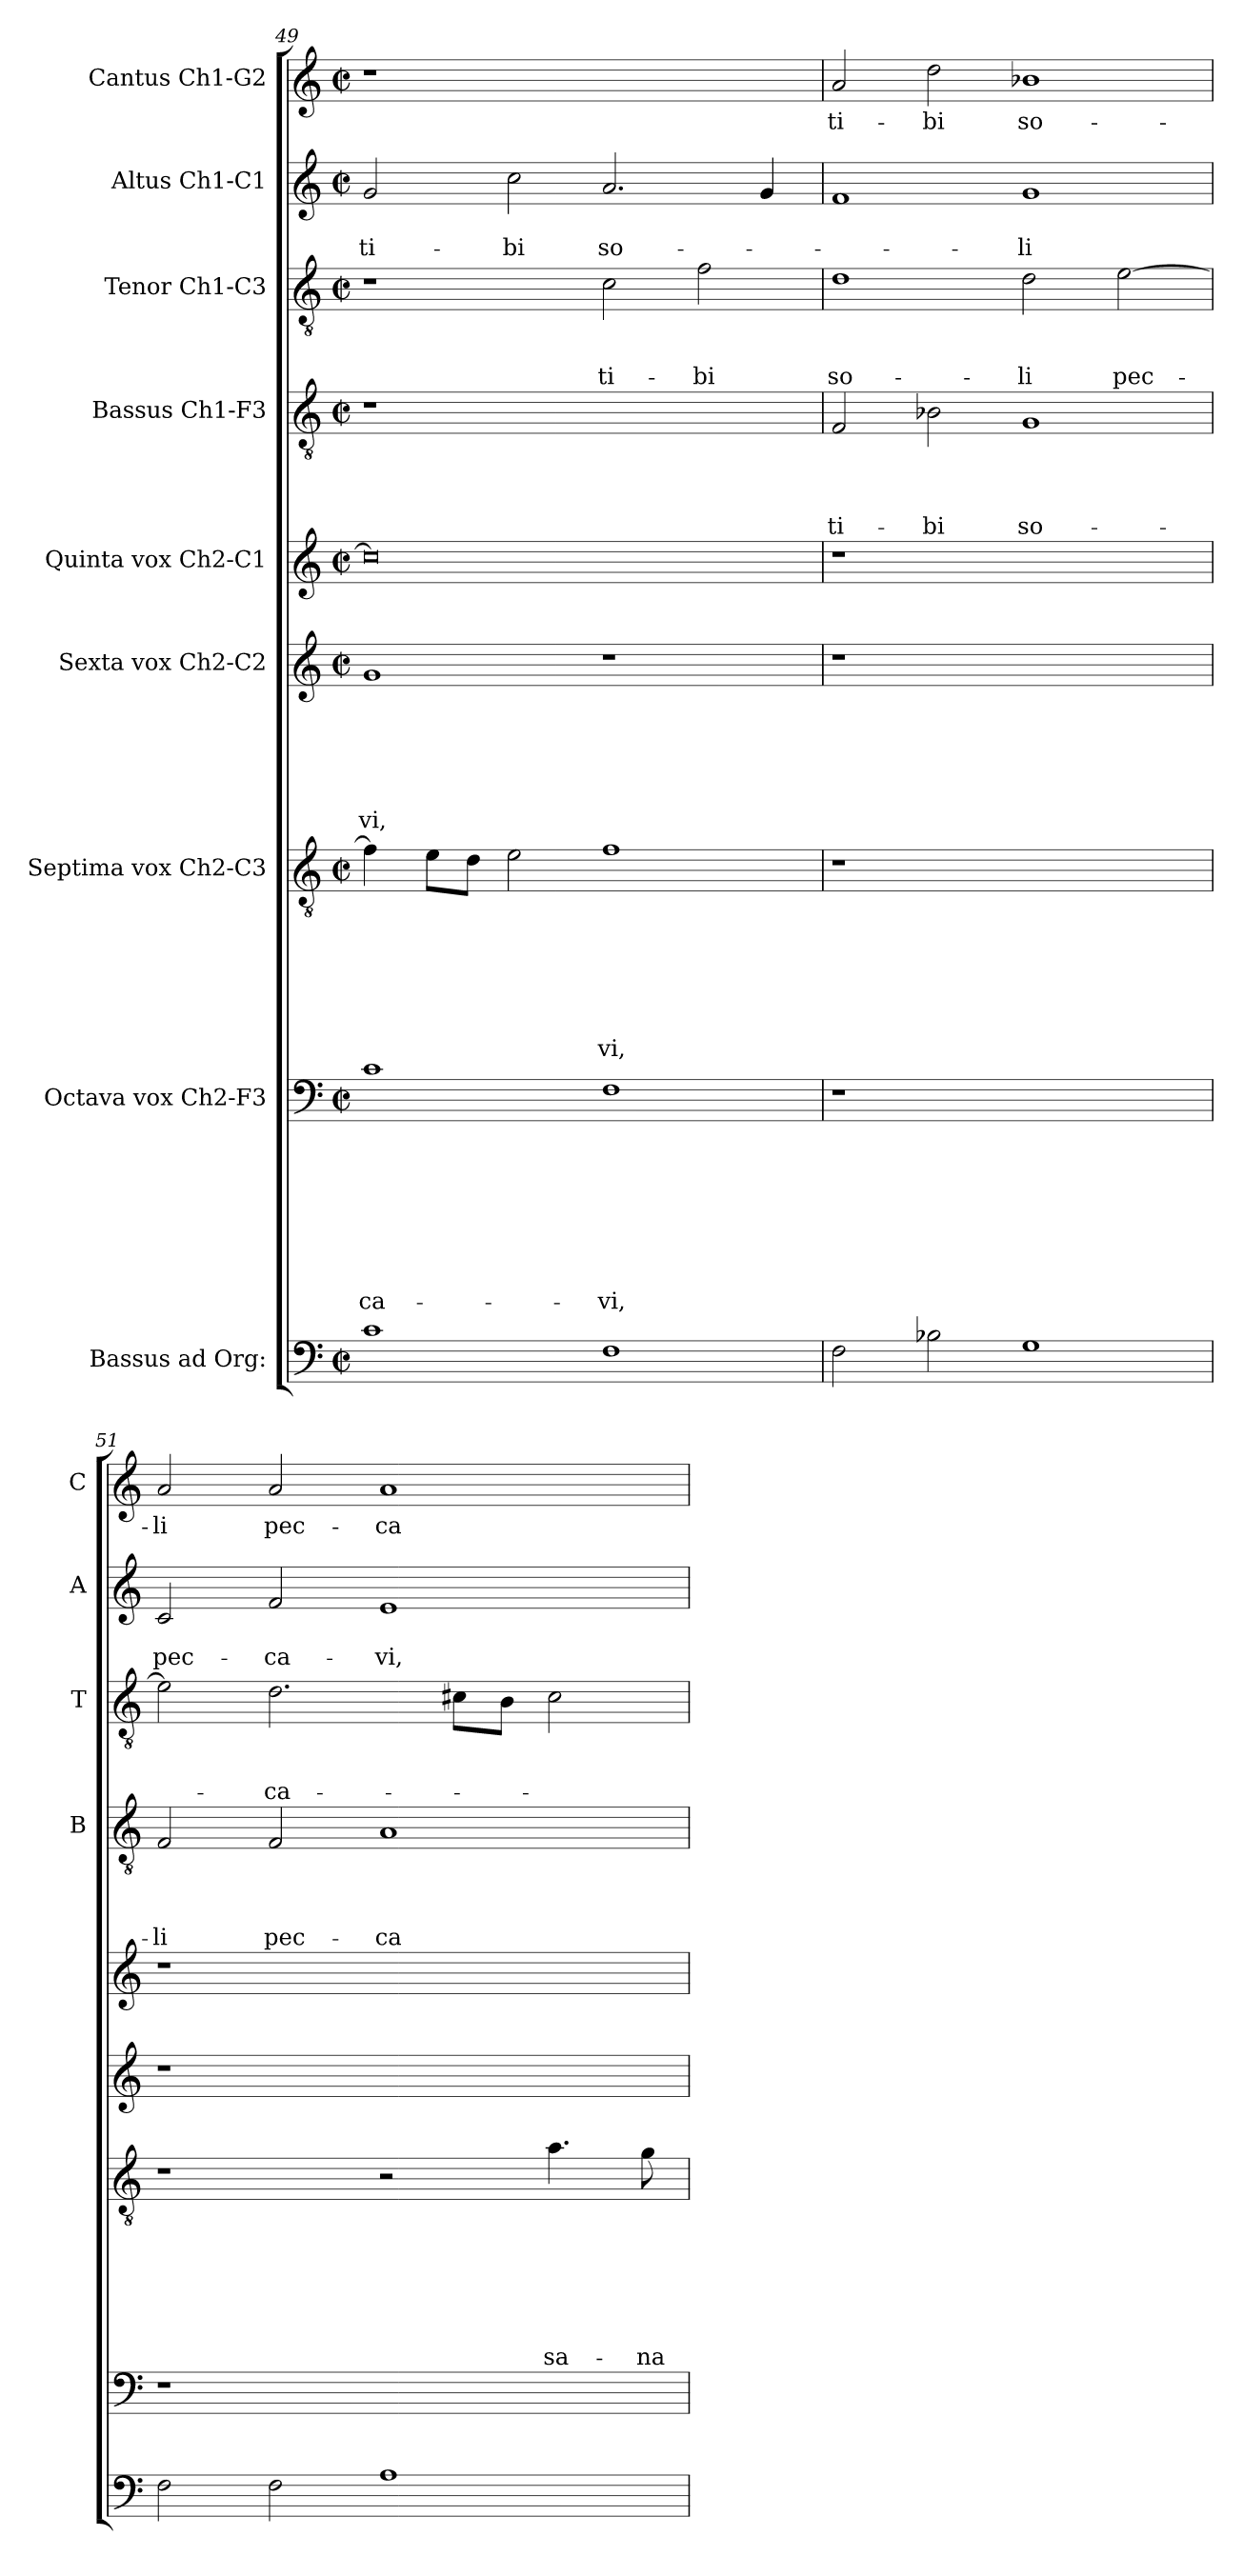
**kern	**kern	**text	**text	**text	**text	**text	**text	**text	**text	**kern	**text	**text	**text	**text	**text	**text	**text	**kern	**text	**text	**text	**text	**text	**text	**kern	**kern	**text	**text	**text	**text	**kern	**text	**text	**text	**kern	**text	**text	**kern	**text
*part9	*part8	*part8	*part8	*part8	*part8	*part8	*part8	*part8	*part8	*part7	*part7	*part7	*part7	*part7	*part7	*part7	*part7	*part6	*part6	*part6	*part6	*part6	*part6	*part6	*part5	*part4	*part4	*part4	*part4	*part4	*part3	*part3	*part3	*part3	*part2	*part2	*part2	*part1	*part1
*staff9	*staff8	*staff8	*staff8	*staff8	*staff8	*staff8	*staff8	*staff8	*staff8	*staff7	*staff7	*staff7	*staff7	*staff7	*staff7	*staff7	*staff7	*staff6	*staff6	*staff6	*staff6	*staff6	*staff6	*staff6	*staff5	*staff4	*staff4	*staff4	*staff4	*staff4	*staff3	*staff3	*staff3	*staff3	*staff2	*staff2	*staff2	*staff1	*staff1
*I"Bassus ad Org:	*I"Octava vox Ch2-F3	*	*	*	*	*	*	*	*	*I"Septima vox Ch2-C3	*	*	*	*	*	*	*	*I"Sexta vox Ch2-C2	*	*	*	*	*	*	*I"Quinta vox Ch2-C1	*I"Bassus Ch1-F3	*	*	*	*	*I"Tenor Ch1-C3	*	*	*	*I"Altus Ch1-C1	*	*	*I"Cantus Ch1-G2	*
*	*	*	*	*	*	*	*	*	*	*	*	*	*	*	*	*	*	*	*	*	*	*	*	*	*	*I'B	*	*	*	*	*I'T	*	*	*	*I'A	*	*	*I'C	*
*clefF4	*clefF4	*	*	*	*	*	*	*	*	*clefGv2	*	*	*	*	*	*	*	*clefG2	*	*	*	*	*	*	*clefG2	*clefGv2	*	*	*	*	*clefGv2	*	*	*	*clefG2	*	*	*clefG2	*
*k[]	*k[]	*	*	*	*	*	*	*	*	*k[]	*	*	*	*	*	*	*	*k[]	*	*	*	*	*	*	*k[]	*k[]	*	*	*	*	*k[]	*	*	*	*k[]	*	*	*k[]	*
*C:	*C:	*	*	*	*	*	*	*	*	*C:	*	*	*	*	*	*	*	*C:	*	*	*	*	*	*	*C:	*C:	*	*	*	*	*C:	*	*	*	*C:	*	*	*C:	*
*M2/2	*M2/2	*	*	*	*	*	*	*	*	*M2/2	*	*	*	*	*	*	*	*M2/2	*	*	*	*	*	*	*M2/2	*M2/2	*	*	*	*	*M2/2	*	*	*	*M2/2	*	*	*M2/2	*
*met(c|)	*met(c|)	*	*	*	*	*	*	*	*	*met(c|)	*	*	*	*	*	*	*	*met(c|)	*	*	*	*	*	*	*met(c|)	*met(c|)	*	*	*	*	*met(c|)	*	*	*	*met(c|)	*	*	*met(c|)	*
=49	=49	=49	=49	=49	=49	=49	=49	=49	=49	=49	=49	=49	=49	=49	=49	=49	=49	=49	=49	=49	=49	=49	=49	=49	=49	=49	=49	=49	=49	=49	=49	=49	=49	=49	=49	=49	=49	=49	=49
!	!	!	!	!	!	!	!	!	!LO:LY:b	!	!	!	!	!	!	!	!	!	!	!	!	!	!	!LO:LY:b	!	!	!	!	!	!	!	!	!	!	!	!	!LO:LY:b	!	!
1c	1c	.	.	.	.	.	.	.	-ca-	4f\]	.	.	.	.	.	.	.	1g	.	.	.	.	.	-vi,	0cc]	1r	.	.	.	.	1r	.	.	.	2g/	.	ti-	1r	.
.	.	.	.	.	.	.	.	.	.	8e\L	.	.	.	.	.	.	.	.	.	.	.	.	.	.	.	.	.	.	.	.	.	.	.	.	.	.	.	.	.
.	.	.	.	.	.	.	.	.	.	8d\J	.	.	.	.	.	.	.	.	.	.	.	.	.	.	.	.	.	.	.	.	.	.	.	.	.	.	.	.	.
!	!	!	!	!	!	!	!	!	!	!	!	!	!	!	!	!	!	!	!	!	!	!	!	!	!	!	!	!	!	!	!	!	!	!	!	!	!LO:LY:b	!	!
.	.	.	.	.	.	.	.	.	.	2e\	.	.	.	.	.	.	.	.	.	.	.	.	.	.	.	.	.	.	.	.	.	.	.	.	2cc\	.	-bi	.	.
!	!	!	!	!	!	!	!	!	!LO:LY:b	!	!	!	!	!	!	!	!LO:LY:b	!	!	!	!	!	!	!	!	!	!	!	!	!	!	!	!	!LO:LY:b	!	!	!LO:LY:b	!	!
1F	1F	.	.	.	.	.	.	.	-vi,	1f	.	.	.	.	.	.	-vi,	1r	.	.	.	.	.	.	.	1ryy	.	.	.	.	2c\	.	.	ti-	2.a/	.	so-	1ryy	.
!	!	!	!	!	!	!	!	!	!	!	!	!	!	!	!	!	!	!	!	!	!	!	!	!	!	!	!	!	!	!	!	!	!	!LO:LY:b	!	!	!	!	!
.	.	.	.	.	.	.	.	.	.	.	.	.	.	.	.	.	.	.	.	.	.	.	.	.	.	.	.	.	.	.	2f\	.	.	-bi	.	.	.	.	.
.	.	.	.	.	.	.	.	.	.	.	.	.	.	.	.	.	.	.	.	.	.	.	.	.	.	.	.	.	.	.	.	.	.	.	4g/	.	.	.	.
!!LO:PB:g=z
=50	=50	=50	=50	=50	=50	=50	=50	=50	=50	=50	=50	=50	=50	=50	=50	=50	=50	=50	=50	=50	=50	=50	=50	=50	=50	=50	=50	=50	=50	=50	=50	=50	=50	=50	=50	=50	=50	=50	=50
!	!	!	!	!	!	!	!	!	!	!	!	!	!	!	!	!	!	!	!	!	!	!	!	!	!	!	!	!	!	!LO:LY:b	!	!	!	!LO:LY:b	!	!	!	!	!LO:LY:b
2F\	1r	.	.	.	.	.	.	.	.	1r	.	.	.	.	.	.	.	1r	.	.	.	.	.	.	1r	2F/	.	.	.	ti-	1d	.	.	so-	1f	.	.	2a/	ti-
!	!	!	!	!	!	!	!	!	!	!	!	!	!	!	!	!	!	!	!	!	!	!	!	!	!	!	!	!	!	!LO:LY:b	!	!	!	!	!	!	!	!	!LO:LY:b
2B-X\	.	.	.	.	.	.	.	.	.	.	.	.	.	.	.	.	.	.	.	.	.	.	.	.	.	2B-X\	.	.	.	-bi	.	.	.	.	.	.	.	2dd\	-bi
!	!	!	!	!	!	!	!	!	!	!	!	!	!	!	!	!	!	!	!	!	!	!	!	!	!	!	!	!	!	!LO:LY:b	!	!	!	!LO:LY:b	!	!	!LO:LY:b	!	!LO:LY:b
1G	1ryy	.	.	.	.	.	.	.	.	1ryy	.	.	.	.	.	.	.	1ryy	.	.	.	.	.	.	1ryy	1G	.	.	.	so-	2d\	.	.	-li	1g	.	-li	1b-X	so-
!	!	!	!	!	!	!	!	!	!	!	!	!	!	!	!	!	!	!	!	!	!	!	!	!	!	!	!	!	!	!	!	!	!	!LO:LY:b	!	!	!	!	!
.	.	.	.	.	.	.	.	.	.	.	.	.	.	.	.	.	.	.	.	.	.	.	.	.	.	.	.	.	.	.	[2e\	.	.	pec-	.	.	.	.	.
=51	=51	=51	=51	=51	=51	=51	=51	=51	=51	=51	=51	=51	=51	=51	=51	=51	=51	=51	=51	=51	=51	=51	=51	=51	=51	=51	=51	=51	=51	=51	=51	=51	=51	=51	=51	=51	=51	=51	=51
!	!	!	!	!	!	!	!	!	!	!	!	!	!	!	!	!	!	!	!	!	!	!	!	!	!	!	!	!	!	!LO:LY:b	!	!	!	!	!	!	!LO:LY:b	!	!LO:LY:b
2F\	1r	.	.	.	.	.	.	.	.	1r	.	.	.	.	.	.	.	1r	.	.	.	.	.	.	1r	2F/	.	.	.	-li	2e\]	.	.	.	2c/	.	pec-	2a/	-li
!	!	!	!	!	!	!	!	!	!	!	!	!	!	!	!	!	!	!	!	!	!	!	!	!	!	!	!	!	!	!LO:LY:b	!	!	!	!LO:LY:b	!	!	!LO:LY:b	!	!LO:LY:b
2F\	.	.	.	.	.	.	.	.	.	.	.	.	.	.	.	.	.	.	.	.	.	.	.	.	.	2F/	.	.	.	pec-	2.d\	.	.	-ca-	2f/	.	-ca-	2a/	pec-
!	!	!	!	!	!	!	!	!	!	!	!	!	!	!	!	!	!	!	!	!	!	!	!	!	!	!	!	!	!	!LO:LY:b	!	!	!	!	!	!	!LO:LY:b	!	!LO:LY:b
1A	1ryy	.	.	.	.	.	.	.	.	2r	.	.	.	.	.	.	.	1ryy	.	.	.	.	.	.	1ryy	1A	.	.	.	-ca-	.	.	.	.	1e	.	-vi,	1a	-ca-
.	.	.	.	.	.	.	.	.	.	.	.	.	.	.	.	.	.	.	.	.	.	.	.	.	.	.	.	.	.	.	8c#X\L	.	.	.	.	.	.	.	.
.	.	.	.	.	.	.	.	.	.	.	.	.	.	.	.	.	.	.	.	.	.	.	.	.	.	.	.	.	.	.	8B\J	.	.	.	.	.	.	.	.
!	!	!	!	!	!	!	!	!	!	!	!	!	!	!	!	!	!LO:LY:b	!	!	!	!	!	!	!	!	!	!	!	!	!	!	!	!	!	!	!	!	!	!
.	.	.	.	.	.	.	.	.	.	4.a\	.	.	.	.	.	.	sa-	.	.	.	.	.	.	.	.	.	.	.	.	.	2c#\	.	.	.	.	.	.	.	.
!	!	!	!	!	!	!	!	!	!	!	!	!	!	!	!	!	!LO:LY:b	!	!	!	!	!	!	!	!	!	!	!	!	!	!	!	!	!	!	!	!	!	!
.	.	.	.	.	.	.	.	.	.	8g\	.	.	.	.	.	.	-na	.	.	.	.	.	.	.	.	.	.	.	.	.	.	.	.	.	.	.	.	.	.
=	=	=	=	=	=	=	=	=	=	=	=	=	=	=	=	=	=	=	=	=	=	=	=	=	=	=	=	=	=	=	=	=	=	=	=	=	=	=	=
*-	*-	*-	*-	*-	*-	*-	*-	*-	*-	*-	*-	*-	*-	*-	*-	*-	*-	*-	*-	*-	*-	*-	*-	*-	*-	*-	*-	*-	*-	*-	*-	*-	*-	*-	*-	*-	*-	*-	*-
